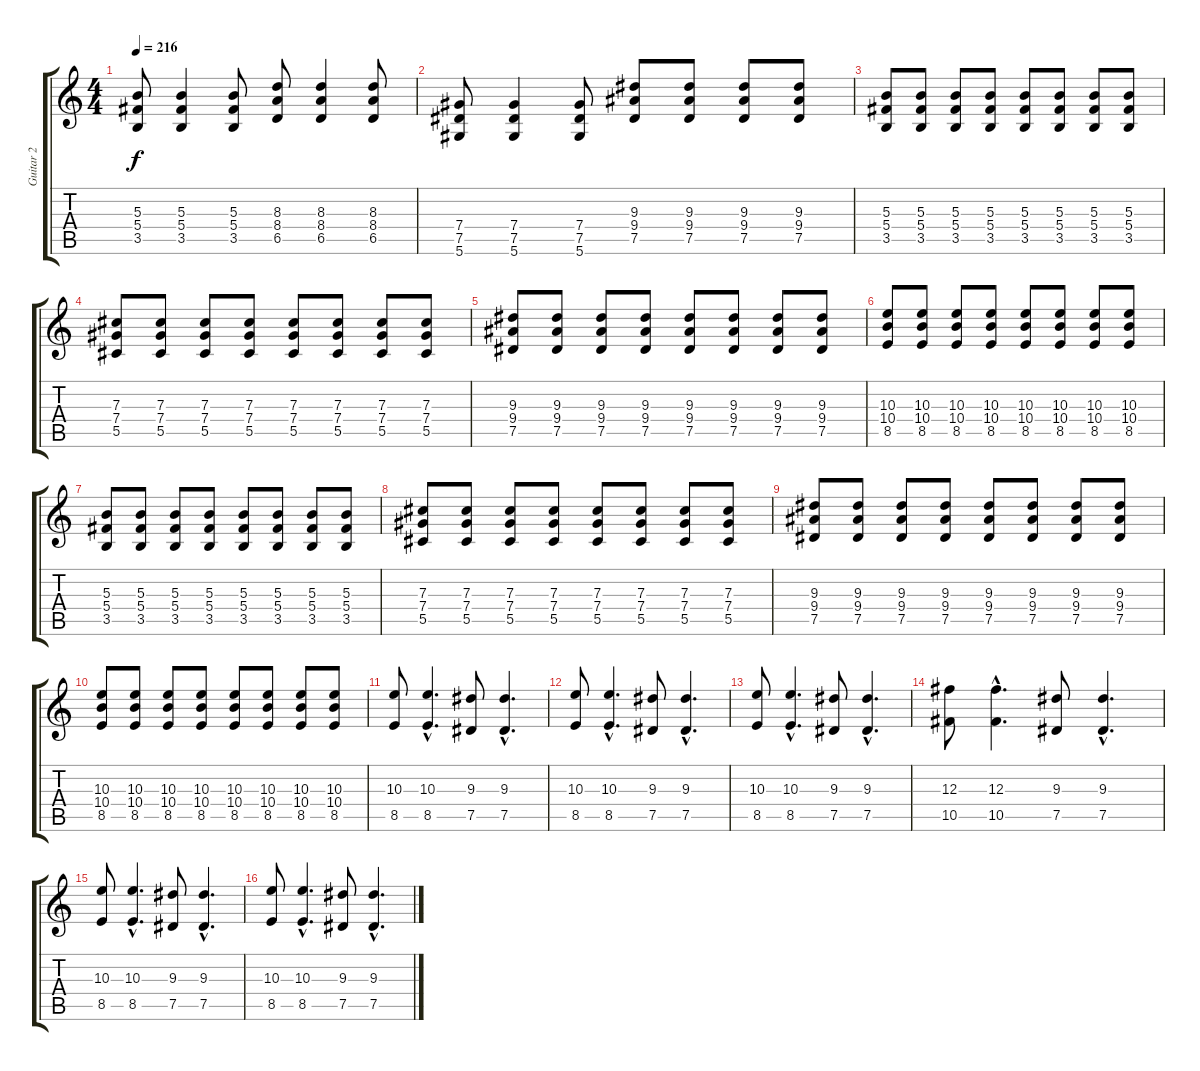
\track ("Guitar 2" "Guitar 2") {instrument distortionguitar}
\staff {score tabs}
\tuning (Eb4 Bb3 Gb3 Db3 Ab2 Eb2) {hide}
\ts (4 4)
\tempo 216
\clef g2
\ks c
(5.3 5.4 3.5).8{dy f} (5.3 5.4 3.5).4 (5.3 5.4 3.5).8 (8.3 8.4 6.5).8 (8.3 8.4 6.5).4 (8.3 8.4 6.5).8 |
(7.4 7.5 5.6).8 (7.4 7.5 5.6).4 (7.4 7.5 5.6).8 (9.3 9.4 7.5).8 (9.3 9.4 7.5).8 (9.3 9.4 7.5).8 (9.3 9.4 7.5).8 |
(5.3 5.4 3.5).8 (5.3 5.4 3.5).8 (5.3 5.4 3.5).8 (5.3 5.4 3.5).8 (5.3 5.4 3.5).8 (5.3 5.4 3.5).8 (5.3 5.4 3.5).8 (5.3 5.4 3.5).8 |
(7.3 7.4 5.5).8 (7.3 7.4 5.5).8 (7.3 7.4 5.5).8 (7.3 7.4 5.5).8 (7.3 7.4 5.5).8 (7.3 7.4 5.5).8 (7.3 7.4 5.5).8 (7.3 7.4 5.5).8 |
(9.3 9.4 7.5).8 (9.3 9.4 7.5).8 (9.3 9.4 7.5).8 (9.3 9.4 7.5).8 (9.3 9.4 7.5).8 (9.3 9.4 7.5).8 (9.3 9.4 7.5).8 (9.3 9.4 7.5).8 |
(10.3 10.4 8.5).8 (10.3 10.4 8.5).8 (10.3 10.4 8.5).8 (10.3 10.4 8.5).8 (10.3 10.4 8.5).8 (10.3 10.4 8.5).8 (10.3 10.4 8.5).8 (10.3 10.4 8.5).8 |
(5.3 5.4 3.5).8 (5.3 5.4 3.5).8 (5.3 5.4 3.5).8 (5.3 5.4 3.5).8 (5.3 5.4 3.5).8 (5.3 5.4 3.5).8 (5.3 5.4 3.5).8 (5.3 5.4 3.5).8 |
(7.3 7.4 5.5).8 (7.3 7.4 5.5).8 (7.3 7.4 5.5).8 (7.3 7.4 5.5).8 (7.3 7.4 5.5).8 (7.3 7.4 5.5).8 (7.3 7.4 5.5).8 (7.3 7.4 5.5).8 |
(9.3 9.4 7.5).8 (9.3 9.4 7.5).8 (9.3 9.4 7.5).8 (9.3 9.4 7.5).8 (9.3 9.4 7.5).8 (9.3 9.4 7.5).8 (9.3 9.4 7.5).8 (9.3 9.4 7.5).8 |
(10.3 10.4 8.5).8 (10.3 10.4 8.5).8 (10.3 10.4 8.5).8 (10.3 10.4 8.5).8 (10.3 10.4 8.5).8 (10.3 10.4 8.5).8 (10.3 10.4 8.5).8 (10.3 10.4 8.5).8 |
(10.3 8.5).8 (10.3{hac} 8.5{hac}).4{d} (9.3 7.5).8 (9.3{hac} 7.5{hac}).4{d} |
(10.3 8.5).8 (10.3{hac} 8.5{hac}).4{d} (9.3 7.5).8 (9.3{hac} 7.5{hac}).4{d} |
(10.3 8.5).8 (10.3{hac} 8.5{hac}).4{d} (9.3 7.5).8 (9.3{hac} 7.5{hac}).4{d} |
(12.3 10.5).8 (12.3{hac} 10.5{hac}).4{d} (9.3 7.5).8 (9.3{hac} 7.5{hac}).4{d} |
(10.3 8.5).8 (10.3{hac} 8.5{hac}).4{d} (9.3 7.5).8 (9.3{hac} 7.5{hac}).4{d} |
(10.3 8.5).8 (10.3{hac} 8.5{hac}).4{d} (9.3 7.5).8 (9.3{hac} 7.5{hac}).4{d}
